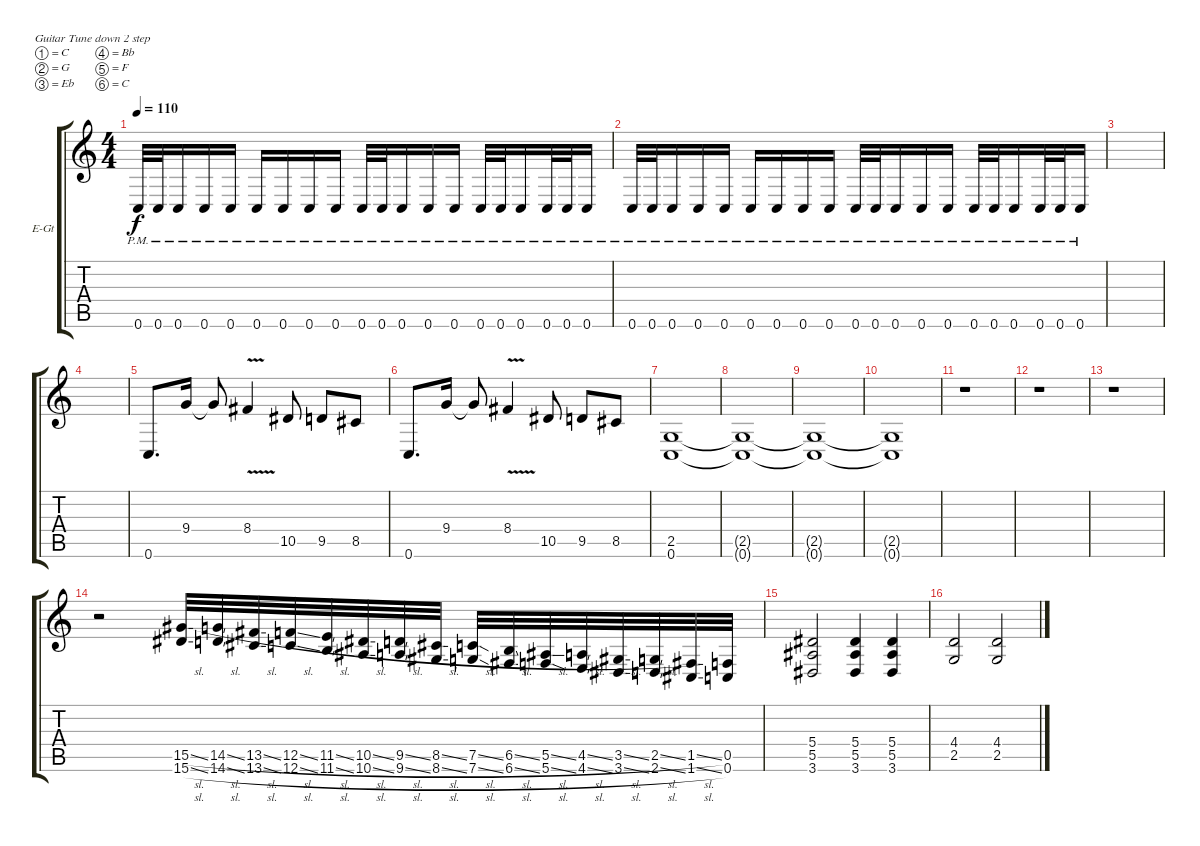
\defaultSystemsLayout 4
\bracketExtendMode groupsimilarinstruments
\firstSystemTrackNameOrientation horizontal
\otherSystemsTrackNameOrientation horizontal
\track ("Electric Guitar 2" "E-Gt") {instrument distortionguitar}
\staff {score tabs}
\tuning (C4 G3 Eb3 Bb2 F2 C2)
\ts (4 4)
\tempo 110
\clef g2
\ks c
0.6{pm}.32{dy f} 0.6{pm}.32 0.6{pm}.16 0.6{pm}.16 0.6{pm}.16 0.6{pm}.16 0.6{pm}.16 0.6{pm}.16 0.6{pm}.16 0.6{pm}.32 0.6{pm}.32 0.6{pm}.16 0.6{pm}.16 0.6{pm}.16 0.6{pm}.32 0.6{pm}.32 0.6{pm}.16 0.6{pm}.32 0.6{pm}.32 0.6{pm}.16 |
0.6{pm}.32 0.6{pm}.32 0.6{pm}.16 0.6{pm}.16 0.6{pm}.16 0.6{pm}.16 0.6{pm}.16 0.6{pm}.16 0.6{pm}.16 0.6{pm}.32 0.6{pm}.32 0.6{pm}.16 0.6{pm}.16 0.6{pm}.16 0.6{pm}.32 0.6{pm}.32 0.6{pm}.16 0.6{pm}.32 0.6{pm}.32 0.6{pm}.16 |
|
|
0.6.8{d} 9.4.16 9.4{t}.8 8.4{v}.4 10.5.8 9.5.8 8.5.8 |
0.6.8{d} 9.4.16 9.4{t}.8 8.4{v}.4 10.5.8 9.5.8 8.5.8 |
(0.6 2.5).1 |
(0.6{t} 2.5{t}).1 |
(0.6{t} 2.5{t}).1 |
(0.6{t} 2.5{t}).1 |
r.1 |
r.1 |
r.1 |
r.2 (15.6{sl} 15.5{sl}).32 (14.6{sl} 14.5{sl}).32 (13.6{sl} 13.5{sl}).32 (12.6{sl} 12.5{sl}).32 (11.6{sl} 11.5{sl}).32 (10.6{sl} 10.5{sl}).32 (9.6{sl} 9.5{sl}).32 (8.6{sl} 8.5{sl}).32 (7.6{sl} 7.5{sl}).32 (6.6{sl} 6.5{sl}).32 (5.6{sl} 5.5{sl}).32 (4.6{sl} 4.5{sl}).32 (3.6{sl} 3.5{sl}).32 (2.6{sl} 2.5{sl}).32 (1.6{sl} 1.5{sl}).32 (0.6 0.5).32 |
(3.6 5.5 5.4).2 (3.6 5.5 5.4).4 (5.4 5.5 3.6).4 |
(2.5 4.4).2 (4.4 2.5).2
